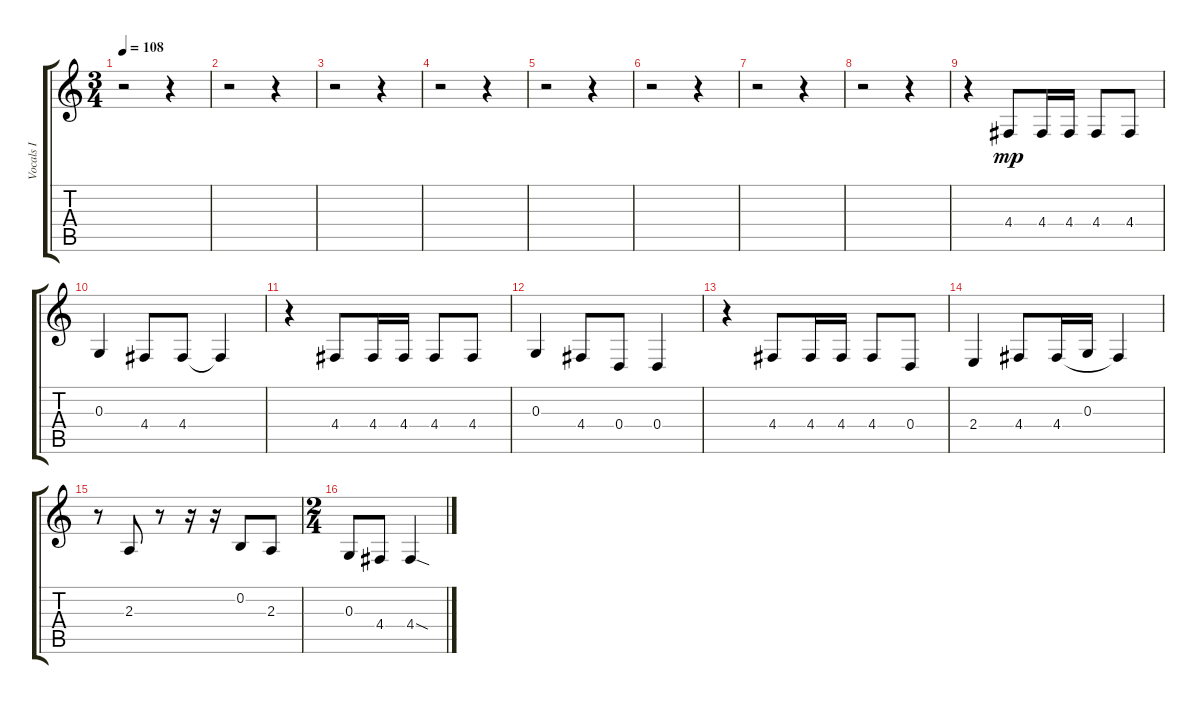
\track ("Vocals I" "Vocals I") {instrument oboe}
\staff {score tabs}
\tuning (E4 B3 G3 D3 A2 E2) {hide}
\ts (3 4)
\tempo 108
\clef g2
\ks c
r.2{dy mp} r.4{volume 16} |
r.2 r.4 |
r.2 r.4 |
r.2 r.4 |
r.2 r.4 |
r.2 r.4 |
r.2 r.4 |
r.2{volume 16} r.4 |
r.4 4.4.8 4.4.16 4.4.16 4.4.8 4.4.8 |
0.3.4 4.4.8 4.4.8 4.4{t}.4 |
r.4 4.4.8 4.4.16 4.4.16 4.4.8 4.4.8 |
0.3.4 4.4.8 0.4.8 0.4.4 |
r.4 4.4.8 4.4.16 4.4.16 4.4.8 0.4.8 |
2.4.4 4.4.8 4.4.16 0.3.16 4.4{t}.4 |
r.8 2.3.8 r.8 r.16 r.16 0.2.8 2.3.8 |
\ts (2 4)
0.3.8 4.4.8 4.4{sod}.4
